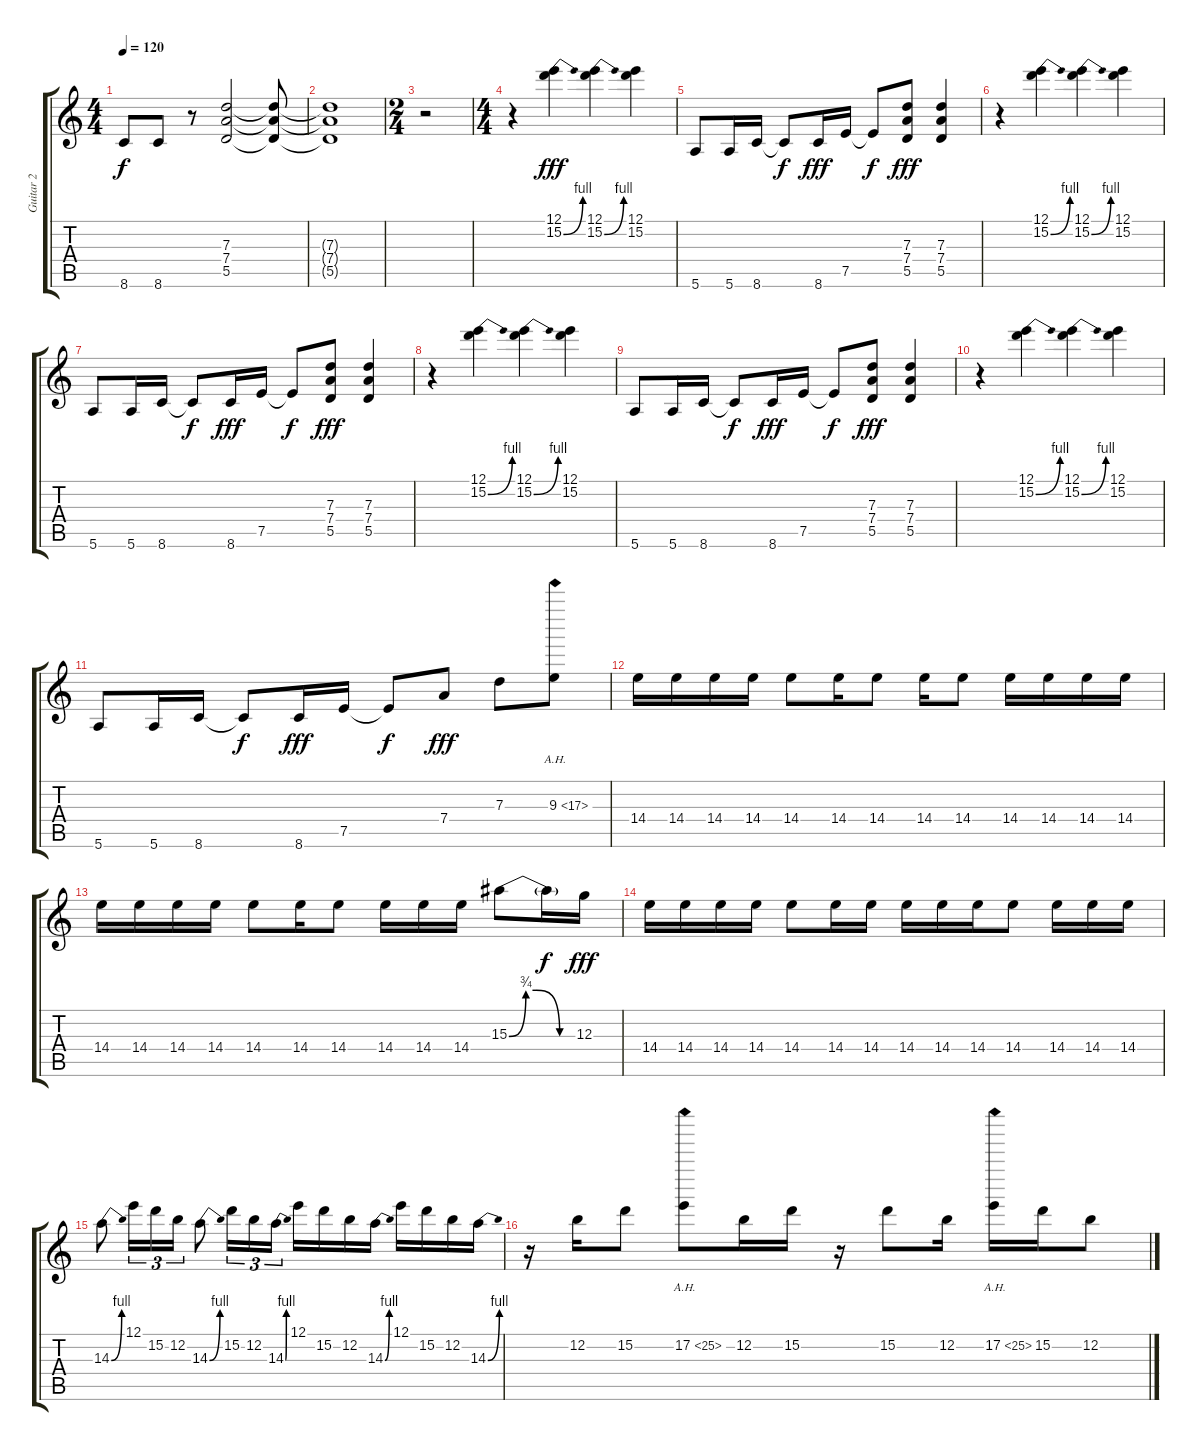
\track ("Guitar 2" "Guitar 2") {solo instrument distortionguitar}
\staff {score tabs}
\tuning (E4 B3 G3 D3 A2 E2) {hide}
\ts (4 4)
\tempo 120
\clef g2
\ks c
8.6.8{dy f} 8.6.8 r.8 (7.3 7.4 5.5).2 (7.3{t} 7.4{t} 5.5{t}).8 |
(7.3{t} 7.4{t} 5.5{t}).1 |
\ts (2 4)
r.2 |
\ts (4 4)
r.4 (12.1 15.2{be (bend 0 0 60 4)}).4{dy fff} (12.1 15.2{be (bend 0 0 60 4)}).4 (12.1 15.2).4 |
5.6.8 5.6.16 8.6.16 8.6{t}.8{dy f} 8.6.16{dy fff} 7.5.16 7.5{t}.8{dy f} (7.3 7.4 5.5).8{dy fff} (7.3 7.4 5.5).4 |
r.4 (12.1 15.2{be (bend 0 0 60 4)}).4 (12.1 15.2{be (bend 0 0 60 4)}).4 (12.1 15.2).4 |
5.6.8 5.6.16 8.6.16 8.6{t}.8{dy f} 8.6.16{dy fff} 7.5.16 7.5{t}.8{dy f} (7.3 7.4 5.5).8{dy fff} (7.3 7.4 5.5).4 |
r.4 (12.1 15.2{be (bend 0 0 60 4)}).4 (12.1 15.2{be (bend 0 0 60 4)}).4 (12.1 15.2).4 |
5.6.8 5.6.16 8.6.16 8.6{t}.8{dy f} 8.6.16{dy fff} 7.5.16 7.5{t}.8{dy f} (7.3 7.4 5.5).8{dy fff} (7.3 7.4 5.5).4 |
r.4 (12.1 15.2{be (bend 0 0 60 4)}).4 (12.1 15.2{be (bend 0 0 60 4)}).4 (12.1 15.2).4 |
5.6.8 5.6.16 8.6.16 8.6{t}.8{dy f} 8.6.16{dy fff} 7.5.16 7.5{t}.8{dy f} 7.4.8{dy fff} 7.3.8 9.3{ah 8}.8 |
14.4.16 14.4.16 14.4.16 14.4.16 14.4.8 14.4.16 14.4.8 14.4.16 14.4.8 14.4.16 14.4.16 14.4.16 14.4.16 |
14.4.16 14.4.16 14.4.16 14.4.16 14.4.8 14.4.16 14.4.8 14.4.16 14.4.16 14.4.16 15.3{be (custom 0 0 15 3 24 3 45 0 60 0)}.8 15.3{t}.16{dy f} 12.3.16{dy fff} |
14.4.16 14.4.16 14.4.16 14.4.16 14.4.8 14.4.16 14.4.16 14.4.16 14.4.16 14.4.16 14.4.8 14.4.16 14.4.16 14.4.16 |
14.3{be (bend 0 0 60 4)}.8 12.1.16{tu (3 2)} 15.2.16{tu (3 2)} 12.2.16{tu (3 2)} 14.3{be (bend 0 0 60 4)}.8 15.2.16{tu (3 2)} 12.2.16{tu (3 2)} 14.3{be (bend 0 0 60 4)}.16{tu (3 2)} 12.1.16 15.2.16 12.2.16 14.3{be (bend 0 0 60 4)}.16 12.1.16 15.2.16 12.2.16 14.3{be (bend 0 0 60 4)}.16 |
r.16 12.2.16 15.2.8 17.2{ah 8}.8 12.2.16 15.2.16 r.16 15.2.8 12.2.16 17.2{ah 8}.16 15.2.16 12.2.8
